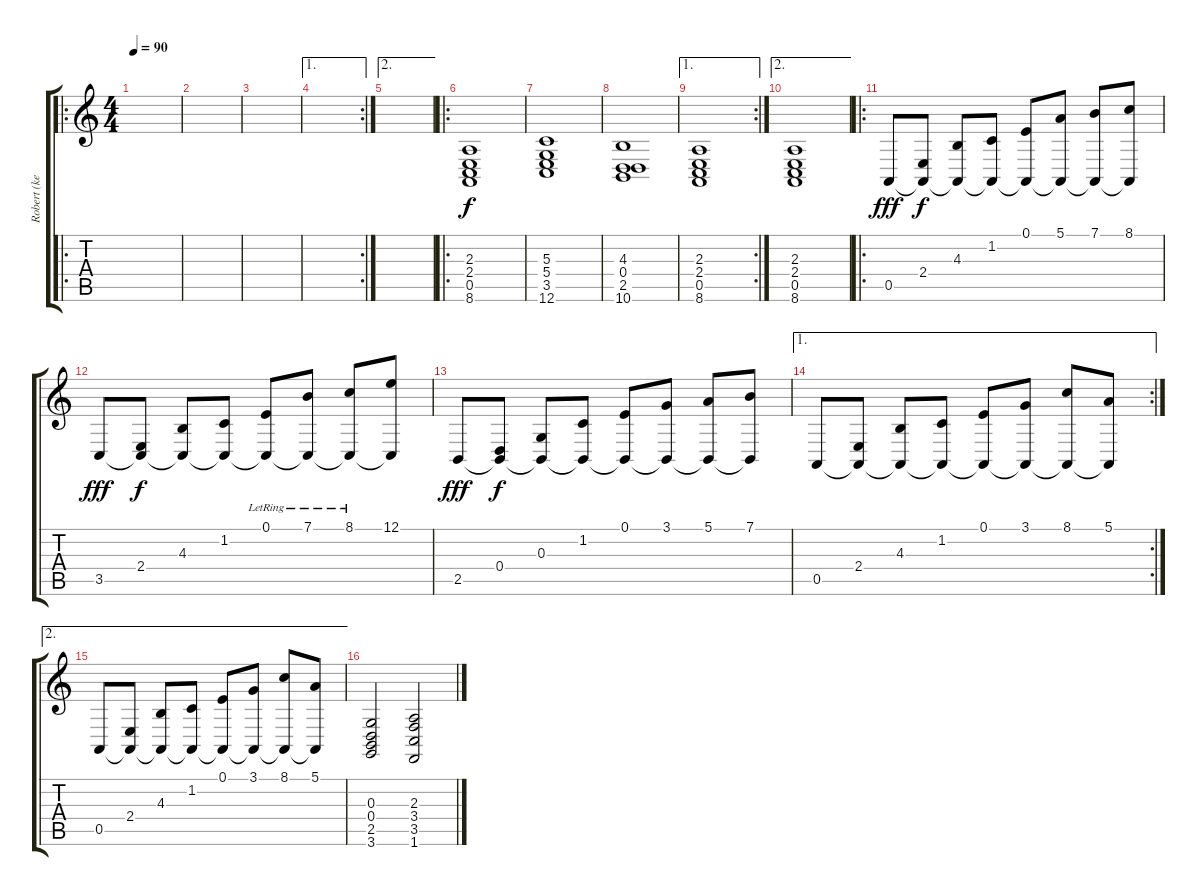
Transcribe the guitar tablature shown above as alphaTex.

\track ("Robert (keyboard)" "Robert (ke") {instrument synthstrings1}
\staff {score tabs}
\tuning (E4 B3 G3 D3 A2 E2) {hide}
\ro
\ts (4 4)
\tempo 90
\clef g2
\ks c
|
|
|
\ae 1
\rc 2
|
\ae 2
|
\ro
(2.3 2.4 0.5 8.6).1 |
(5.3 5.4 3.5 12.6).1 |
(4.3 0.4 2.5 10.6).1 |
\ae 1
\rc 2
(2.3 2.4 0.5 8.6).1 |
\ae 2
(2.3 2.4 0.5 8.6).1 |
\ro
0.5.8{dy fff} (2.4 0.5{t}).8{dy f} (4.3 0.5{t}).8 (1.2 0.5{t}).8 (0.1 0.5{t}).8 (5.1 0.5{t}).8 (7.1 0.5{t}).8 (8.1 0.5{t}).8 |
3.5.8{dy fff} (2.4 3.5{t}).8{dy f} (4.3 3.5{t}).8 (1.2 3.5{t}).8 (0.1{lr} 3.5{t}).8 (7.1{lr} 3.5{t}).8 (8.1{lr} 3.5{t}).8 (12.1 3.5{t}).8 |
2.5.8{dy fff} (0.4 2.5{t}).8{dy f} (0.3 2.5{t}).8 (1.2 2.5{t}).8 (0.1 2.5{t}).8 (3.1 2.5{t}).8 (5.1 2.5{t}).8 (7.1 2.5{t}).8 |
\ae 1
\rc 2
0.5.8 (2.4 0.5{t}).8 (4.3 0.5{t}).8 (1.2 0.5{t}).8 (0.1 0.5{t}).8 (3.1 0.5{t}).8 (8.1 0.5{t}).8 (5.1 0.5{t}).8 |
\ae 2
0.5.8 (2.4 0.5{t}).8 (4.3 0.5{t}).8 (1.2 0.5{t}).8 (0.1 0.5{t}).8 (3.1 0.5{t}).8 (8.1 0.5{t}).8 (5.1 0.5{t}).8 |
(0.3 0.4 2.5 3.6).2 (2.3 3.4 3.5 1.6).2
